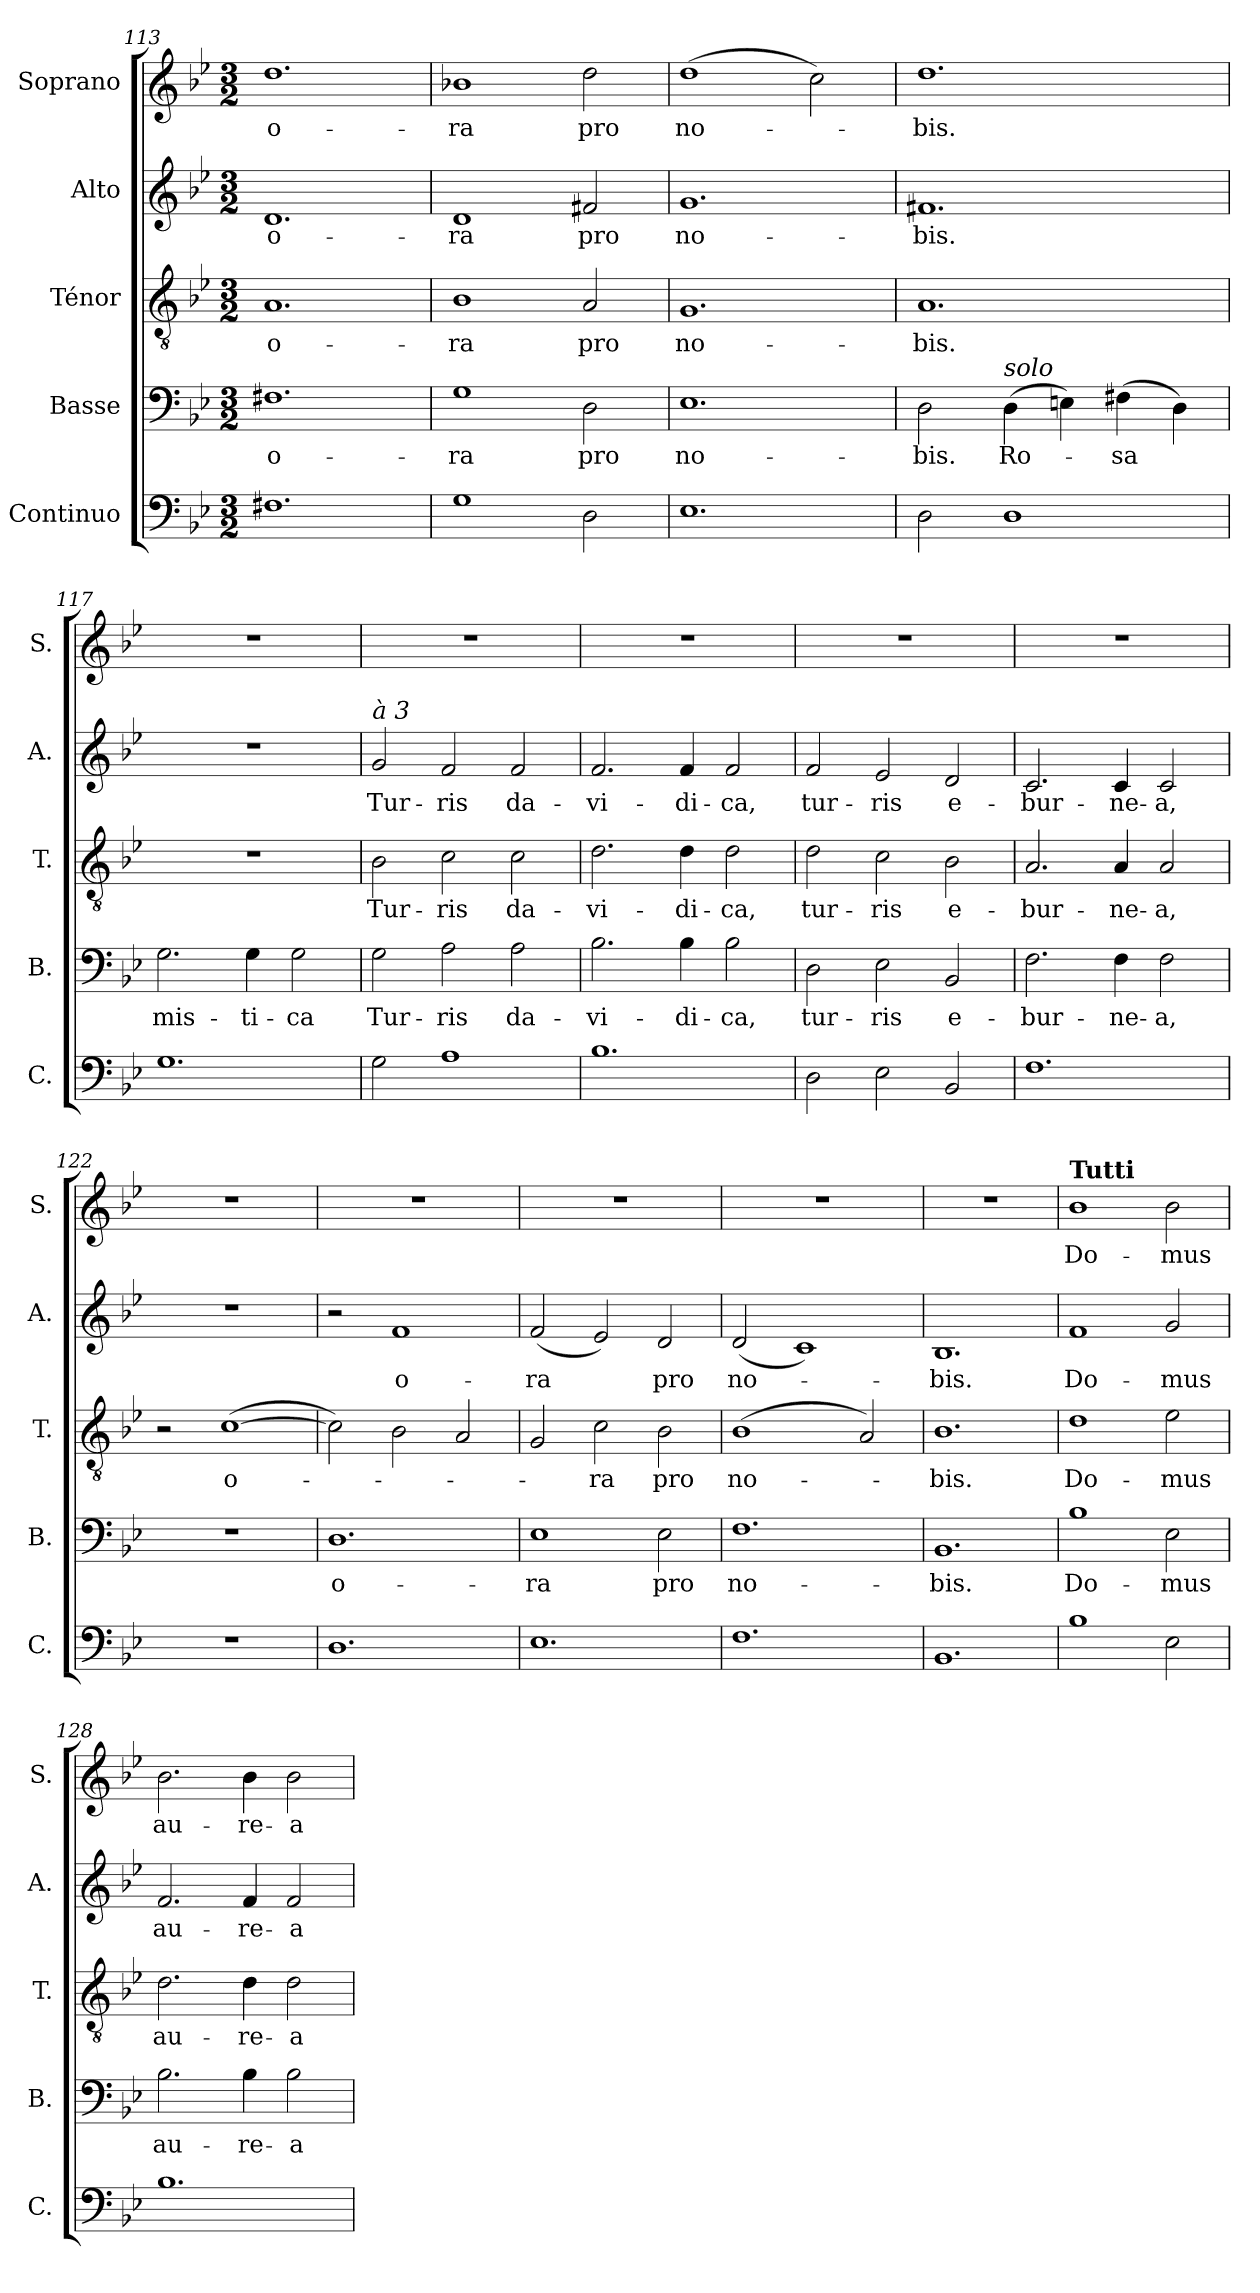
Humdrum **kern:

**kern	**kern	**text	**kern	**text	**kern	**text	**kern	**text
*part5	*part4	*part4	*part3	*part3	*part2	*part2	*part1	*part1
*staff5	*staff4	*staff4	*staff3	*staff3	*staff2	*staff2	*staff1	*staff1
*I"Continuo	*I"Basse	*	*I"Ténor	*	*I"Alto	*	*I"Soprano	*
*I'C.	*I'B.	*	*I'T.	*	*I'A.	*	*I'S.	*
*clefF4	*clefF4	*	*clefGv2	*	*clefG2	*	*clefG2	*
*ITrd7c12	*	*	*	*	*	*	*	*
*k[b-e-]	*k[b-e-]	*	*k[b-e-]	*	*k[b-e-]	*	*k[b-e-]	*
*M3/2	*M3/2	*	*M3/2	*	*M3/2	*	*M3/2	*
=113	=113	=113	=113	=113	=113	=113	=113	=113
!	!	!LO:LY:b	!	!LO:LY:b	!	!LO:LY:b	!	!LO:LY:b
1.FF#X	1.F#X	o-	1.A	o-	1.d	o-	1.dd	o-
=114	=114	=114	=114	=114	=114	=114	=114	=114
!	!	!LO:LY:b	!	!LO:LY:b	!	!LO:LY:b	!	!LO:LY:b
1GG	1G	-ra	1B-	-ra	1d	-ra	1b-X	-ra
!	!	!LO:LY:b	!	!LO:LY:b	!	!LO:LY:b	!	!LO:LY:b
2DD\	2D\	pro	2A/	pro	2f#X/	pro	2dd\	pro
=115	=115	=115	=115	=115	=115	=115	=115	=115
!	!	!LO:LY:b	!	!LO:LY:b	!	!LO:LY:b	!	!LO:LY:b
1.EE-	1.E-	no-	1.G	no-	1.g	no-	(>1dd	no-
.	.	.	.	.	.	.	2cc\)	.
=116	=116	=116	=116	=116	=116	=116	=116	=116
!	!	!LO:LY:b	!	!LO:LY:b	!	!LO:LY:b	!	!LO:LY:b
2DD\	2D\	-bis.	1.A	-bis.	1.f#X	-bis.	1.dd	-bis.
!	!LO:TX:a:i:t=solo	!	!	!	!	!	!	!
!	!	!LO:LY:b	!	!	!	!	!	!
1DD	(>4D\	Ro-	.	.	.	.	.	.
.	4En\)	.	.	.	.	.	.	.
!	!	!LO:LY:b	!	!	!	!	!	!
.	(>4F#X\	-sa	.	.	.	.	.	.
.	4D\)	.	.	.	.	.	.	.
=117	=117	=117	=117	=117	=117	=117	=117	=117
!	!	!LO:LY:b	!	!	!	!	!	!
1.GG	2.G\	mis-	1.r	.	1.r	.	1.r	.
!	!	!LO:LY:b	!	!	!	!	!	!
.	4G\	-ti-	.	.	.	.	.	.
!	!	!LO:LY:b	!	!	!	!	!	!
.	2G\	-ca	.	.	.	.	.	.
=118	=118	=118	=118	=118	=118	=118	=118	=118
!	!	!	!	!	!LO:TX:a:i:t=à 3	!	!	!
!	!	!LO:LY:b	!	!LO:LY:b	!	!LO:LY:b	!	!
2GG\	2G\	Tur-	2B-\	Tur-	2g/	Tur-	1.r	.
!	!	!LO:LY:b	!	!LO:LY:b	!	!LO:LY:b	!	!
1AA	2A\	-ris	2c\	-ris	2f/	-ris	.	.
!	!	!LO:LY:b	!	!LO:LY:b	!	!LO:LY:b	!	!
.	2A\	da-	2c\	da-	2f/	da-	.	.
=119	=119	=119	=119	=119	=119	=119	=119	=119
!	!	!LO:LY:b	!	!LO:LY:b	!	!LO:LY:b	!	!
1.BB-	2.B-\	-vi-	2.d\	-vi-	2.f/	-vi-	1.r	.
!	!	!LO:LY:b	!	!LO:LY:b	!	!LO:LY:b	!	!
.	4B-\	-di-	4d\	-di-	4f/	-di-	.	.
!	!	!LO:LY:b	!	!LO:LY:b	!	!LO:LY:b	!	!
.	2B-\	-ca,	2d\	-ca,	2f/	-ca,	.	.
=120	=120	=120	=120	=120	=120	=120	=120	=120
!	!	!LO:LY:b	!	!LO:LY:b	!	!LO:LY:b	!	!
2DD\	2D\	tur-	2d\	tur-	2f/	tur-	1.r	.
!	!	!LO:LY:b	!	!LO:LY:b	!	!LO:LY:b	!	!
2EE-\	2E-\	-ris	2c\	-ris	2e-/	-ris	.	.
!	!	!LO:LY:b	!	!LO:LY:b	!	!LO:LY:b	!	!
2BBB-/	2BB-/	e-	2B-\	e-	2d/	e-	.	.
=121	=121	=121	=121	=121	=121	=121	=121	=121
!	!	!LO:LY:b	!	!LO:LY:b	!	!LO:LY:b	!	!
1.FF	2.F\	-bur-	2.A/	-bur-	2.c/	-bur-	1.r	.
!	!	!LO:LY:b	!	!LO:LY:b	!	!LO:LY:b	!	!
.	4F\	-ne-	4A/	-ne-	4c/	-ne-	.	.
!	!	!LO:LY:b	!	!LO:LY:b	!	!LO:LY:b	!	!
.	2F\	-a,	2A/	-a,	2c/	-a,	.	.
!!LO:PB:g=z
=122	=122	=122	=122	=122	=122	=122	=122	=122
1.r	1.r	.	2r	.	1.r	.	1.r	.
!	!	!	!	!LO:LY:b	!	!	!	!
.	.	.	(>[1c	o-	.	.	.	.
=123	=123	=123	=123	=123	=123	=123	=123	=123
!	!	!LO:LY:b	!	!	!	!	!	!
1.DD	1.D	o-	2c\])	.	2r	.	1.r	.
!	!	!	!	!	!	!LO:LY:b	!	!
.	.	.	2B-\	.	1f	o-	.	.
.	.	.	2A/	.	.	.	.	.
=124	=124	=124	=124	=124	=124	=124	=124	=124
!	!	!LO:LY:b	!	!	!	!LO:LY:b	!	!
1.EE-	1E-	-ra	2G/	.	(<2f/	-ra	1.r	.
!	!	!	!	!LO:LY:b	!	!	!	!
.	.	.	2c\	-ra	2e-/)	.	.	.
!	!	!LO:LY:b	!	!LO:LY:b	!	!LO:LY:b	!	!
.	2E-\	pro	2B-\	pro	2d/	pro	.	.
=125	=125	=125	=125	=125	=125	=125	=125	=125
!	!	!LO:LY:b	!	!LO:LY:b	!	!LO:LY:b	!	!
1.FF	1.F	no-	(>1B-	no-	(<2d/	no-	1.r	.
.	.	.	.	.	1c)	.	.	.
.	.	.	2A/)	.	.	.	.	.
=126	=126	=126	=126	=126	=126	=126	=126	=126
!	!	!LO:LY:b	!	!LO:LY:b	!	!LO:LY:b	!	!
1.BBB-	1.BB-	-bis.	1.B-	-bis.	1.B-	-bis.	1.r	.
=127	=127	=127	=127	=127	=127	=127	=127	=127
!	!	!	!	!	!	!	!LO:TX:a:B:t=Tutti	!
!	!	!LO:LY:b	!	!LO:LY:b	!	!LO:LY:b	!	!LO:LY:b
1BB-	1B-	Do-	1d	Do-	1f	Do-	1b-	Do-
!	!	!LO:LY:b	!	!LO:LY:b	!	!LO:LY:b	!	!LO:LY:b
2EE-\	2E-\	-mus	2e-\	-mus	2g/	-mus	2b-\	-mus
=128	=128	=128	=128	=128	=128	=128	=128	=128
!	!	!LO:LY:b	!	!LO:LY:b	!	!LO:LY:b	!	!LO:LY:b
1.BB-	2.B-\	au-	2.d\	au-	2.f/	au-	2.b-\	au-
!	!	!LO:LY:b	!	!LO:LY:b	!	!LO:LY:b	!	!LO:LY:b
.	4B-\	-re-	4d\	-re-	4f/	-re-	4b-\	-re-
!	!	!LO:LY:b	!	!LO:LY:b	!	!LO:LY:b	!	!LO:LY:b
.	2B-\	-a	2d\	-a	2f/	-a	2b-\	-a
=	=	=	=	=	=	=	=	=
*-	*-	*-	*-	*-	*-	*-	*-	*-
